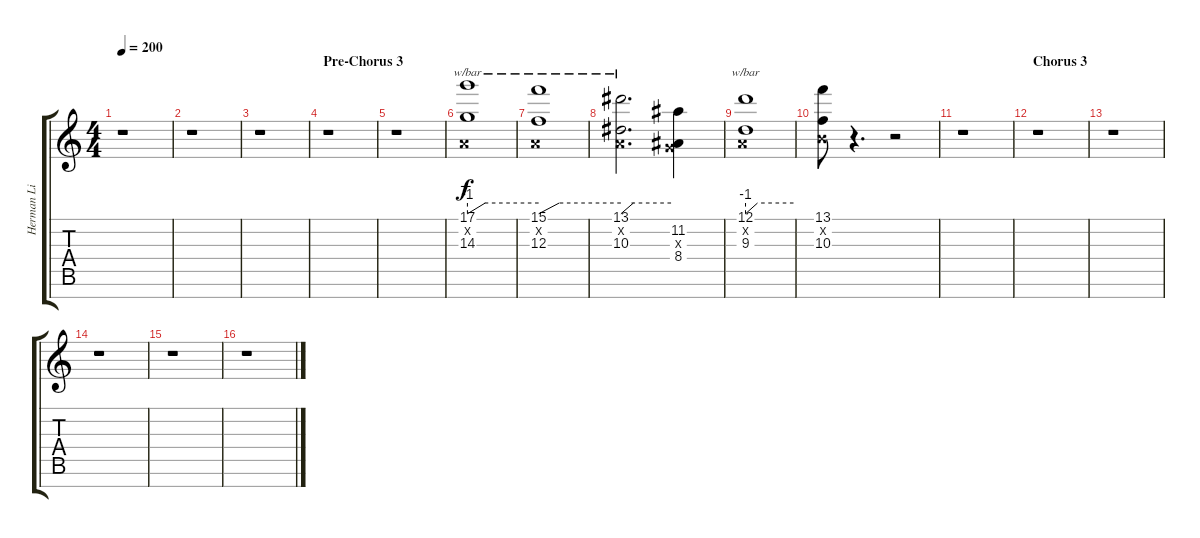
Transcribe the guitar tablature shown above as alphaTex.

\track ("Herman Li | Overdub" "Herman Li ") {instrument distortionguitar}
\staff {score tabs}
\tuning (E4 B3 G3 D3 A2 E2 B1) {hide}
\ts (4 4)
\tempo 200
\clef g2
\ks c
r.1{dy f} |
r.1 |
r.1 |
\section ("" "Pre-Chorus 3")
r.1 |
r.1 |
(17.1 0.2{x} 14.3).1{tbe (custom default 0 -4 15 0 60 0)} |
(15.1 0.2{x} 12.3).1{tbe (custom default 0 -4 15 0 60 0)} |
(13.1 0.2{x} 10.3).2{d tbe (custom default 0 -4 15 0 60 0)} (11.2 0.3{x} 8.4).4 |
(12.1 0.2{x} 9.3).1{tbe (custom default 0 -4 15 0 60 0)} |
(13.1 0.2{x} 10.3).8 r.4{d} r.2 |
r.1 |
\section ("" "Chorus 3")
r.1 |
r.1 |
r.1 |
r.1 |
r.1
